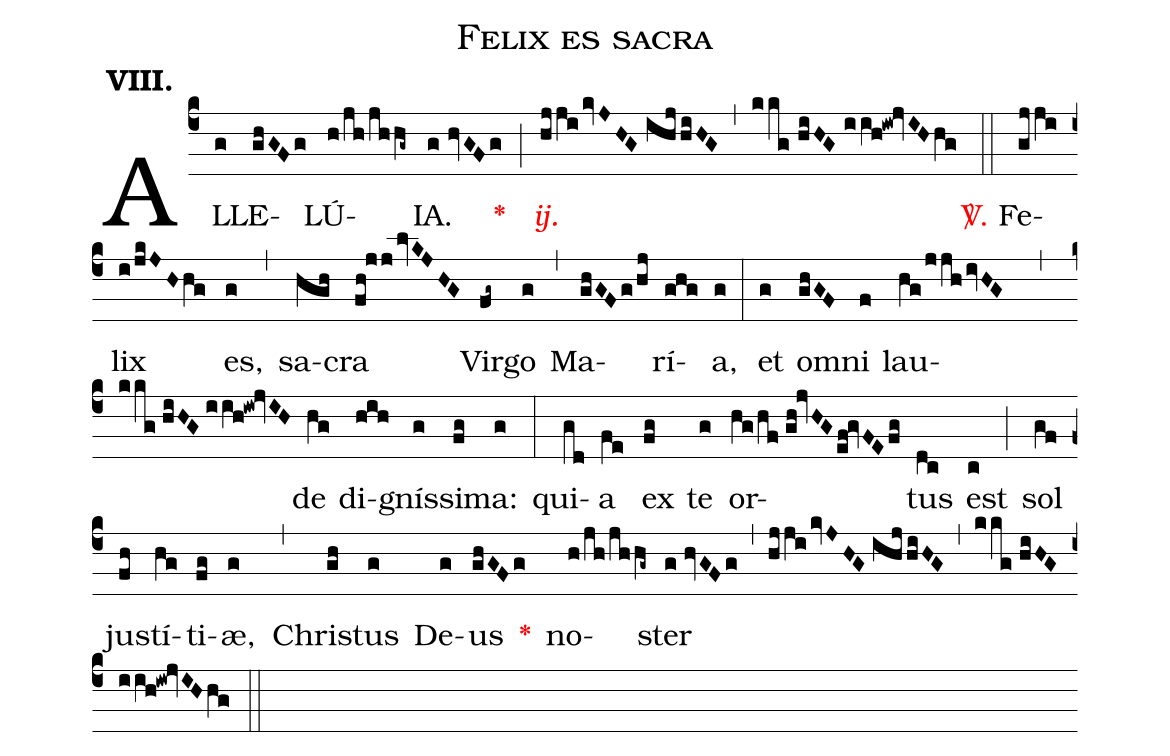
name:Felix es sacra;
mode:VIII.;
office-part:Alleluia;
%%
(c4) AL(g)LE(ghGFg)LÚ(h/jh/jhhg~)IA.(g//hvGFg) <v>\red{*}</v>(;) <v>\redit{ij.}</v>(hjjikvJHG//ihj/hiHG) (,) (kkg//hiHG//iih!iw!jvIHhg) (::) <v>\red{\Vbar.}</v> Fe(gjji)lix(i/jkJHhg) es,(g) (,) sa(hgh)cra(fh!jjlvKJHG) Vir(fg~)go(g) (,) Ma(ghGFg/hj)rí(ghg)a,(g) (:) et(g) o(ghGF)mni(f) lau(hg/jjhivHG// , kkg//hiHG//iih!iw!jvIH)de(hg) di(hih)gnís(g)si(fg)ma:(g) (:) qui(gd)a(fe) ex(fg) te(g) or(hg/hf//gh!jvHGef!gvFEfg)tus(dc) est(c) (;) sol(gf) jus(fh)tí(hg)ti(fg)æ,(g) (,) Chri(gh)stus(g) De(g)us(ghGFg) <v>\red{*}</v>() no(h/jh/jhhg~)ster(g//hvGFg) (,) (hjjikvJHG//ihj/hiHG) (,) (kkg//hiHG//iih!iw!jvIHhg) (::)
